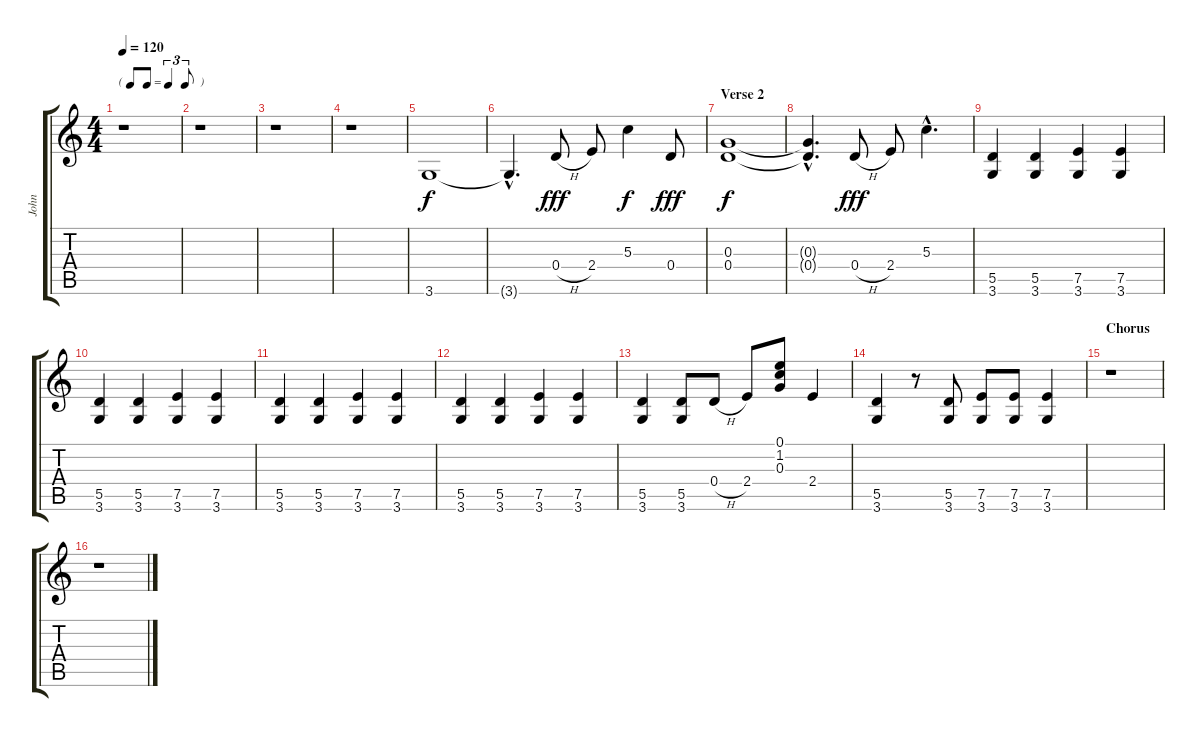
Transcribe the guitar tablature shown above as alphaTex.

\track ("John" "John") {instrument overdrivenguitar}
\staff {score tabs}
\tuning (E4 B3 G3 D3 A2 E2) {hide}
\ts (4 4)
\tf triplet8th
\tempo 120
\clef g2
\ks c
r.1{dy fff} |
r.1 |
r.1 |
r.1 |
3.6.1{dy f} |
3.6{hac t}.4{d} 0.4{h}.8{dy fff} 2.4.8 5.3.4{dy f} 0.4.8{dy fff} |
\section ("" "Verse 2")
(0.3 0.4).1{dy f} |
(0.3{hac t} 0.4{hac t}).4{d} 0.4{h}.8{dy fff} 2.4.8 5.3{hac}.4{d} |
(5.5 3.6).4{volume 10} (5.5 3.6).4 (7.5 3.6).4 (7.5 3.6).4 |
(5.5 3.6).4 (5.5 3.6).4 (7.5 3.6).4 (7.5 3.6).4 |
(5.5 3.6).4 (5.5 3.6).4 (7.5 3.6).4 (7.5 3.6).4 |
(5.5 3.6).4 (5.5 3.6).4 (7.5 3.6).4 (7.5 3.6).4 |
(5.5 3.6).4 (5.5 3.6).8 0.4{h}.8{volume 14} 2.4.8 (0.1 1.2 0.3).8 2.4.4 |
(5.5 3.6).4{volume 10} r.8 (5.5 3.6).8 (7.5 3.6).8 (7.5 3.6).8 (7.5 3.6).4 |
\section ("" "Chorus")
r.1 |
r.1
